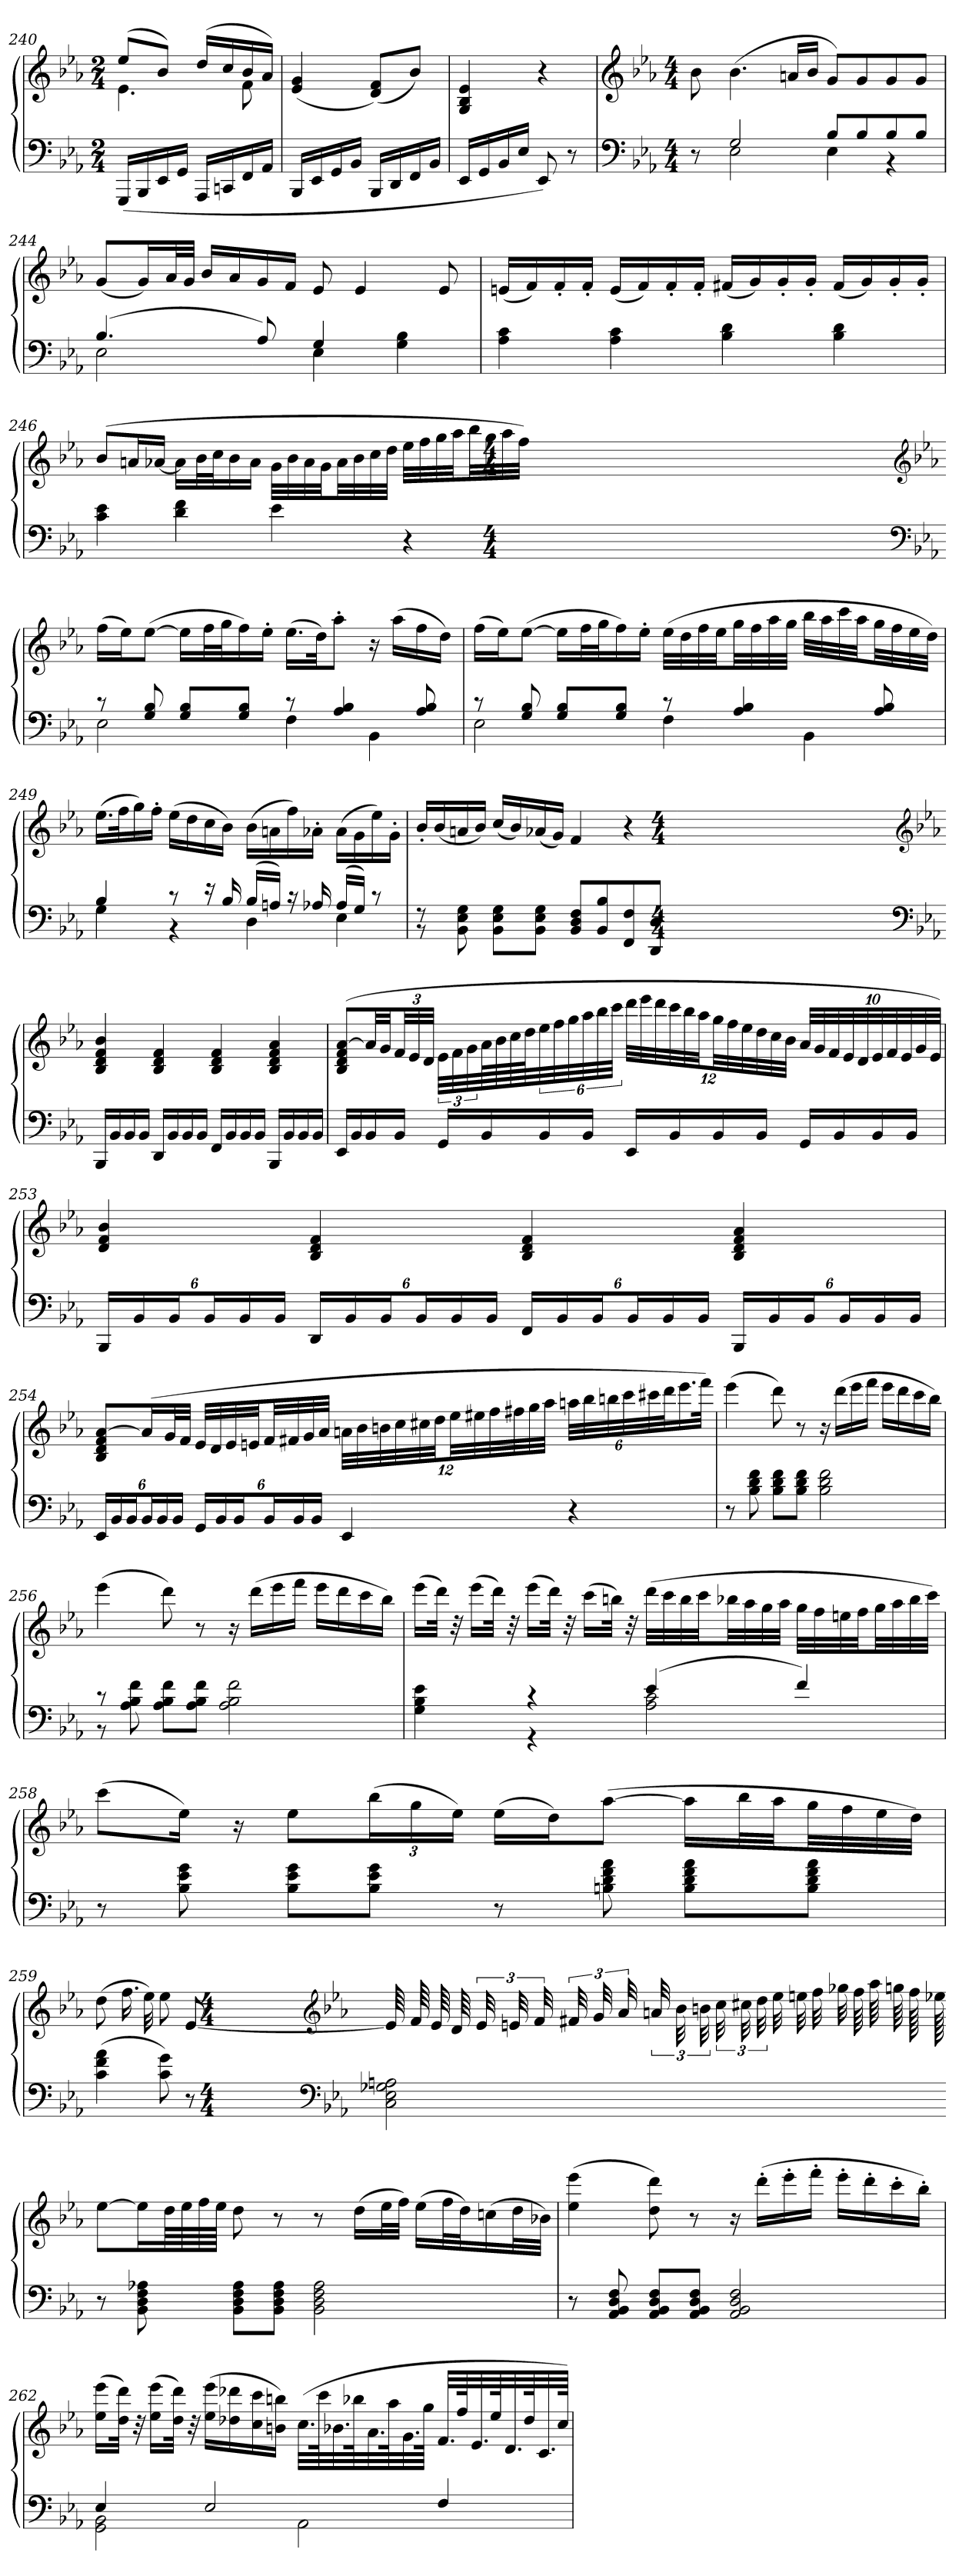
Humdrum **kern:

**kern	**kern
*part1	*part1
*staff2	*staff1
*clefF4	*clefG2
*k[b-e-a-]	*k[b-e-a-]
*M2/4	*M2/4
=240	=240
*	*^
(16GGGLL	(8ee-L	4.e-
16BBB-	.	.
16EE-	8b-J)	.
16GGJJ	.	.
16AAA-LL	(16ddLL	.
16CCn	16cc	.
16FF	16b-	8f
16AA-JJ	16a-JJ)	.
*	*v	*v
=241	=241
16BBB-LL	(4e- 4g
16EE-	.
16GG	.
16BB-JJ	.
16BBB-LL	(8d 8fL)
16DD	.
16FF	8b-J)
16BB-JJ	.
=242	=242
16EE-LL	4G 4B- 4e-
16GG	.
16BB-	.
16E-JJ	.
8EE-)	4r
8r	.
=	=
*clefF4	*clefG2
*k[b-e-a-]	*k[b-e-a-]
*M4/4	*M4/4
8r	8b-
=-	=-
*^	*
2G	2E-	(4.b-
.	.	16anLL
.	.	16b-JJ
8B-L	4E-	8gL)
8B-	.	8g
8B-	4r	8g
8B-J	.	8gJ
=244	=244	=244
(4.B-	2E-	(8gL
.	.	16gL)
.	.	32a-L
.	.	32gJJJ
.	.	16b-LL
.	.	16a-
8A-)	.	16g
.	.	16fJJ
4G	4E-	8e-
.	.	4e-
4G 4B-	4ryy	.
.	.	8e-
*v	*v	*
=245	=245
4A- 4c	(16enLL
.	16f)
.	16f'
.	16f'JJ
4A- 4c	(16eLL
.	16f)
.	16f'
.	16f'JJ
4B- 4d	(16f#XLL
.	16g)
.	16g'
.	16g'JJ
4B- 4d	(16f#LL
.	16g)
.	16g'
.	16g'JJ
=246	=246
4c 4e-	(8b-L
.	16anL
.	[16a-XJJ
4d 4f	16a-LL]
.	32b-L
.	32ccJ
.	16b-
.	16a-JJ
4e-	32gLLL
.	32b-
.	32a-
.	32gJJ
.	32a-LL
.	32b-
.	32cc
.	32ddJJJ
4r	32ee-LLL
.	32ff
.	32gg
.	32aa-JJ
.	32bb-LL
.	32gg
.	32aa-
.	32ffJJJ)
*clefF4	*clefG2
*k[b-e-a-]	*k[b-e-a-]
*M4/4	*M4/4
=-	=-
*^	*
8r	2E-	(16ffLL
.	.	16ee-J)
8G 8B-	.	([8ee-J
8G 8B-L	.	16ee-LL]
.	.	32ffL
.	.	32ggJ
8G 8B-J	.	16ff)
.	.	16ee-'JJ
8r	4F	(16.ee-LL
.	.	32ddJK)
4A- 4B-	.	8aa-'J
.	4BB-	16r
.	.	(16aa-LL
8A- 8B-	.	16ff
.	.	16ddJJ)
=248	=248	=248
8r	2E-	(16ffLL
.	.	16ee-J)
8G 8B-	.	([8ee-J
8G 8B-L	.	16ee-LL]
.	.	32ffL
.	.	32ggJ
8G 8B-J	.	16ff)
.	.	16ee-'JJ
8r	4F	(32ee-LLL
.	.	32dd
.	.	32ff
.	.	32ee-JJ
4A- 4B-	.	32ggLL
.	.	32ff
.	.	32aa-
.	.	32ggJJJ
.	4BB-	32bb-LLL
.	.	32aa-
.	.	32ccc
.	.	32aa-JJ
8A- 8B-	.	32ggLL
.	.	32ff
.	.	32ee-
.	.	32ddJJJ)
=249	=249	=249
4B-	4G	(16.ee-LL
.	.	32ffK
.	.	16gg)
.	.	16ff'JJ
8r	4r	(16ee-LL
.	.	16dd
16r	.	16cc
16B-	.	16b-JJ)
(16B-LL	4D	(16b-LL
16AnJJ)	.	16an
16r	.	16ff)
16A-X	.	16a-X'JJ
(16A-LL	4E-	(16a-LL
16GJJ)	.	16g
8r	.	16ee-)
.	.	16g'JJ
=250	=250	=250
8r	8r	16b-'LL
.	.	(16b-
8BB- 8E- 8G	2..ryy	16an
.	.	16b-JJ)
8BB- 8E- 8GL	.	(16ccLL
.	.	16b-)
8BB- 8E- 8GJ	.	(16a-X
.	.	16gJJ)
8BB- 8D 8FL	.	4f
8BB- 8B-	.	.
8FF 8F	.	4r
8DD 8DJ	.	.
*v	*v	*
*clefF4	*clefG2
*k[b-e-a-]	*k[b-e-a-]
*M4/4	*M4/4
=-	=-
16BBB-LL	4B- 4d 4f 4b-
16BB-	.
16BB-	.
16BB-JJ	.
16DDLL	4B- 4d 4f
16BB-	.
16BB-	.
16BB-JJ	.
16FFLL	4B- 4d 4f
16BB-	.
16BB-	.
16BB-JJ	.
16BBB-LL	4B- 4d 4f 4a-
16BB-	.
16BB-	.
16BB-JJ	.
=252	=252
16EE-LL	(8B- 8d 8f [8a-L
16BB-	.
16BB-	32a-LL]
.	32gJJ
16BB-JJ	48fLL
.	48e-
.	48dJJJ
16GGLL	48e-LLL
.	48f
.	48g
16BB-	64a-L
.	64b-
.	64cc
.	64ddJ
16BB-	48ee-
.	48ff
.	48gg
16BB-JJ	48aa-
.	48bb-
.	48cccJJJ
16EE-LL	48dddLLL
.	48eee-
.	48ddd
16BB-	48ccc
.	48bb-
.	48aa-JJ
16BB-	48ggLL
.	48ff
.	48ee-
16BB-JJ	48dd
.	48cc
.	48b-JJJ
16GGLL	40a-LLL
.	40g
.	40f
16BB-	.
.	40e-
.	40d
16BB-	40e-
.	40f
.	40e-
16BB-JJ	.
.	40g
.	40e-JJJ)
=253	=253
24BBB-LL	4d 4f 4b-
24BB-	.
24BB-J	.
24BB-L	.
24BB-	.
24BB-JJ	.
24DDLL	4B- 4d 4f
24BB-	.
24BB-J	.
24BB-L	.
24BB-	.
24BB-JJ	.
24FFLL	4B- 4d 4f
24BB-	.
24BB-J	.
24BB-L	.
24BB-	.
24BB-JJ	.
24BBB-LL	4B- 4d 4f 4a-
24BB-	.
24BB-J	.
24BB-L	.
24BB-	.
24BB-JJ	.
=254	=254
24EE-LL	8B- 8d 8f [8a-L
24BB-	.
24BB-J	.
24BB-L	(16a-L]
24BB-	.
.	32gL
24BB-JJ	.
.	32fJJJ
24GGLL	32e-LLL
.	32d
24BB-	.
.	32e-
24BB-J	.
.	32enJJ
24BB-L	32fLL
.	32f#X
24BB-	.
.	32g
24BB-JJ	.
.	32a-JJJ
4EE-	48anLLL
.	48b-
.	48bn
.	48cc
.	48cc#X
.	48ddJJ
.	48ee-LL
.	48ee#X
.	48ff
.	48ff#X
.	48gg
.	48aa-JJJ
4r	48aanLLL
.	48bb-
.	48bbn
.	48ccc
.	48ccc#X
.	48dddJ
.	16.eee-
.	32fffJJk)
=255	=255
8r	(4eee-
8B- 8d 8f	.
8B- 8d 8fL	8ddd)
8B- 8d 8fJ	8r
2B- 2d 2f	16r
.	(16dddLL
.	16eee-
.	16fffJJ
.	16eee-LL
.	16ddd
.	16ccc
.	16bb-JJ)
=256	=256
*^	*
8r	8r	(4eee-
8A- 8B- 8f	2..ryy	.
8A- 8B- 8fL	.	8ddd)
8A- 8B- 8fJ	.	8r
2A- 2B- 2f	.	16r
.	.	(16dddLL
.	.	16eee-
.	.	16fffJJ
.	.	16eee-LL
.	.	16ddd
.	.	16ccc
.	.	16bb-JJ)
=257	=257	=257
4G 4B- 4e-	4ryy	(16eee-LL
.	.	32dddJJk)
.	.	32r
.	.	(16eee-LL
.	.	32dddJJk)
.	.	32r
4r	4r	(16eee-LL
.	.	32dddJJk)
.	.	32r
.	.	(16cccLL
.	.	32bbnJJk)
.	.	32r
(4e-	2A- 2c	(32dddLLL
.	.	32ccc
.	.	32bb
.	.	32cccJJ
.	.	32bb-XLL
.	.	32aa-
.	.	32gg
.	.	32aa-JJJ
4f)	.	32ggLLL
.	.	32ff
.	.	32een
.	.	32ffJJ
.	.	32ggLL
.	.	32aa-
.	.	32bb-
.	.	32cccJJJ)
*v	*v	*
=258	=258
8r	(8cccL
8B- 8e- 8g	16ee-Jk)
.	16r
8B- 8e- 8gL	8ee-L
8B- 8e- 8gJ	(24bb-L
.	24gg
.	24ee-JJ)
8r	(16ee-LL
.	16ddJ)
8Bn 8d 8f 8a-	([8aa-J
8B 8d 8f 8a-L	16aa-LL]
.	32bb-L
.	32aa-JJ
8B 8d 8f 8a-J	32ggLL
.	32ff
.	32ee-
.	32ddJJJ)
=259	=259
(4c 4f 4a-	(8dd
.	16.ff
.	32ee-)
8c 8g)	8ee-
8r	[8e-
*clefF4	*clefG2
*k[b-e-a-]	*k[b-e-a-]
*M4/4	*M4/4
2C 2E- 2G-X 2An	64e-]
.	64f
.	64e-
.	64d
.	48e-
.	48en
.	48f
.	48f#X
.	48g
.	48a-
.	48an
.	48b-
.	48bn
.	48cc
.	48cc#X
.	48dd
.	32ee-
.	32een
.	32ff
.	32gg-X
.	64ff
.	64aa-
.	64ggn
.	128ff
.	128ee-X
=-	=-
8r	[8ee-L
8BB- 8D 8F 8A-X	16ee-L]
.	64ddLL
.	64ee-
.	64ff
.	64ee-JJJJ
8BB- 8D 8F 8A-L	8dd
8BB- 8D 8F 8A-J	8r
2BB- 2D 2F 2A-	8r
.	(16ddLL
.	32ee-L
.	32ffJJJ)
.	(16ee-LL
.	32ffL
.	32ddJ)
.	(16ccn
.	32ddL
.	32b-XJJJ)
=261	=261
8r	(4ee- 4eee-
8AA- 8BB- 8D 8F	.
8AA- 8BB- 8D 8FL	8dd 8ddd)
8AA- 8BB- 8D 8FJ	8r
2AA- 2BB- 2D 2F	16r
.	(16ddd'LL
.	16eee-'
.	16fff'JJ
.	16eee-'LL
.	16ddd'
.	16ccc'
.	16bb-'JJ)
=262	=262
*^	*
4E-	2GG 2BB-	(16ee- 16eee-LL
.	.	32dd 32dddJJk)
.	.	32r
.	.	(16ee- 16eee-LL
.	.	32dd 32dddJJk)
.	.	32r
2E-	.	(16ee- 16eee-LL
.	.	16dd-X 16ddd-X
.	.	16cc 16ccc
.	.	16bn 16bbnJJ)
.	2AA-	(32.ccLLL
.	.	64cccK
.	.	32.b-X
.	.	64bb-XK
.	.	32.a-
.	.	64aa-K
.	.	32.g
.	.	64ggJJJk
4F	.	32.fLLL
.	.	64ffK
.	.	32.e-
.	.	64ee-K
.	.	32.d
.	.	64dd-K
.	.	32.c
.	.	64ccJJJk)
*v	*v	*
=	=
*-	*-
